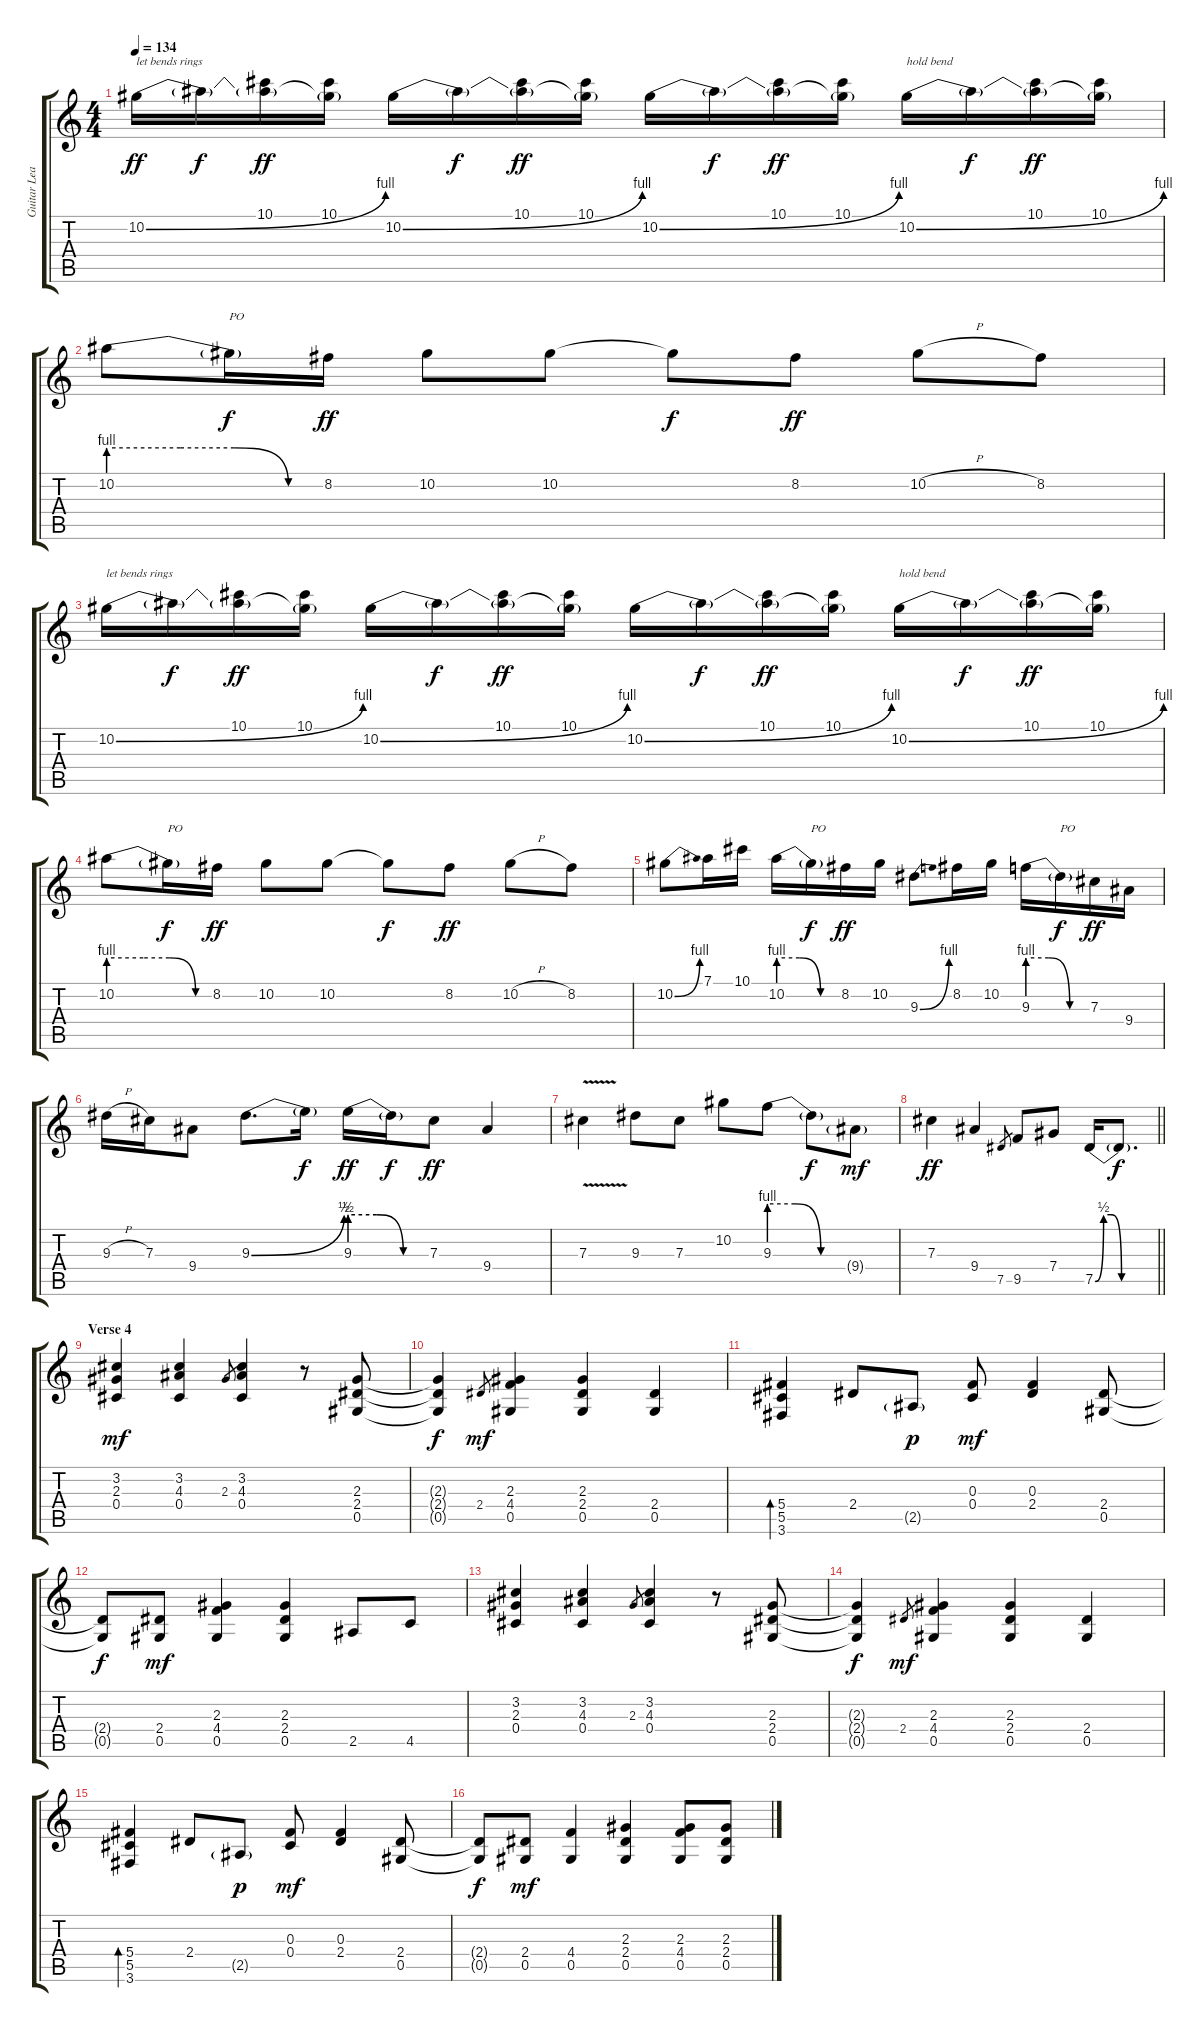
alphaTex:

\track ("Guitar Lead (Slash)" "Guitar Lea") {instrument acousticguitarsteel}
\staff {score tabs}
\tuning (Eb4 Bb3 Gb3 Db3 Ab2 Eb2) {hide}
\ts (4 4)
\tempo 134
\clef g2
\ks c
10.2{be (bend 0 0 60 4)}.16{txt "let bends rings" dy ff} 10.2{t}.16{dy f} (10.1 10.2{t}).16{dy ff} (10.1 10.2{t}).16 10.2{be (bend 0 0 60 4)}.16 10.2{t}.16{dy f} (10.1 10.2{t}).16{dy ff} (10.1 10.2{t}).16 10.2{be (bend 0 0 60 4)}.16 10.2{t}.16{dy f} (10.1 10.2{t}).16{dy ff} (10.1 10.2{t}).16 10.2{be (bend 0 0 60 4)}.16{txt "hold bend"} 10.2{t}.16{dy f} (10.1 10.2{t}).16{dy ff} (10.1 10.2{t}).16 |
10.2{be (custom 0 4 20 4 35 4 50 0 60 0)}.8 10.2{t}.16{txt "PO" dy f} 8.2.16{dy ff} 10.2.8 10.2.8 10.2{t}.8{dy f} 8.2.8{dy ff} 10.2{h}.8 8.2.8 |
10.2{be (bend 0 0 60 4)}.16{txt "let bends rings"} 10.2{t}.16{dy f} (10.1 10.2{t}).16{dy ff} (10.1 10.2{t}).16 10.2{be (bend 0 0 60 4)}.16 10.2{t}.16{dy f} (10.1 10.2{t}).16{dy ff} (10.1 10.2{t}).16 10.2{be (bend 0 0 60 4)}.16 10.2{t}.16{dy f} (10.1 10.2{t}).16{dy ff} (10.1 10.2{t}).16 10.2{be (bend 0 0 60 4)}.16{txt "hold bend"} 10.2{t}.16{dy f} (10.1 10.2{t}).16{dy ff} (10.1 10.2{t}).16 |
10.2{be (custom 0 4 20 4 35 4 50 0 60 0)}.8 10.2{t}.16{txt "PO" dy f} 8.2.16{dy ff} 10.2.8 10.2.8 10.2{t}.8{dy f} 8.2.8{dy ff} 10.2{h}.8 8.2.8 |
10.2{be (bend 0 0 60 4)}.8 7.1.16 10.1.16 10.2{be (custom 0 4 20 4 40 0 60 0)}.16 10.2{t}.16{txt "PO" dy f} 8.2.16{dy ff} 10.2.16 9.3{be (bend 0 0 60 4)}.8 8.2.16 10.2.16 9.3{be (custom 0 4 20 4 40 0 60 0)}.16 9.3{t}.16{txt "PO" dy f} 7.3.16{dy ff} 9.4.16 |
9.3{h}.16 7.3.16 9.4.8 9.3{be (bend 0 0 60 2)}.8{d} 9.3{t}.16{dy f} 9.3{be (custom 0 2 20 2 40 0 60 0)}.16{dy ff} 9.3{t}.16{dy f} 7.3.8{dy ff} 9.4.4 |
7.3{v}.4 9.3.8 7.3.8 10.2.8 9.3{be (custom 0 4 20 4 40 0 60 0)}.8 9.3{t}.8{dy f} 9.4{g}.8{dy mf} |
\barLineRight lightlight
7.3.4{dy ff} 9.4.4 7.5.8{gr} 9.5.8 7.4.8 7.5{be (custom 0 0 8 2 15 2 25 0 45 0 60 0)}.16 7.5{t}.8{d dy f} |
\section ("" "Verse 4")
(3.2 2.3 0.4).4{dy mf} (3.2 4.3 0.4).4 2.3.8{gr} (3.2 4.3 0.4).4 r.8 (2.3 2.4 0.5).8 |
(2.3{t} 2.4{t} 0.5{t}).4{dy f} 2.4.8{gr dy mf} (2.3 4.4 0.5).4 (2.3 2.4 0.5).4 (2.4 0.5).4 |
(5.4 5.5 3.6).4{bd 120} 2.4.8 2.5{g}.8{dy p} (0.3 0.4).8{dy mf} (0.3 2.4).4 (2.4 0.5).8 |
(2.4{t} 0.5{t}).8{dy f} (2.4 0.5).8{dy mf} (2.3 4.4 0.5).4 (2.3 2.4 0.5).4 2.5.8 4.5.8 |
(3.2 2.3 0.4).4 (3.2 4.3 0.4).4 2.3.8{gr} (3.2 4.3 0.4).4 r.8 (2.3 2.4 0.5).8 |
(2.3{t} 2.4{t} 0.5{t}).4{dy f} 2.4.8{gr dy mf} (2.3 4.4 0.5).4 (2.3 2.4 0.5).4 (2.4 0.5).4 |
(5.4 5.5 3.6).4{bd 120} 2.4.8 2.5{g}.8{dy p} (0.3 0.4).8{dy mf} (0.3 2.4).4 (2.4 0.5).8 |
(2.4{t} 0.5{t}).8{dy f} (2.4 0.5).8{dy mf} (4.4 0.5).4 (2.3 2.4 0.5).4 (2.3 4.4 0.5).8 (2.3 2.4 0.5).8
